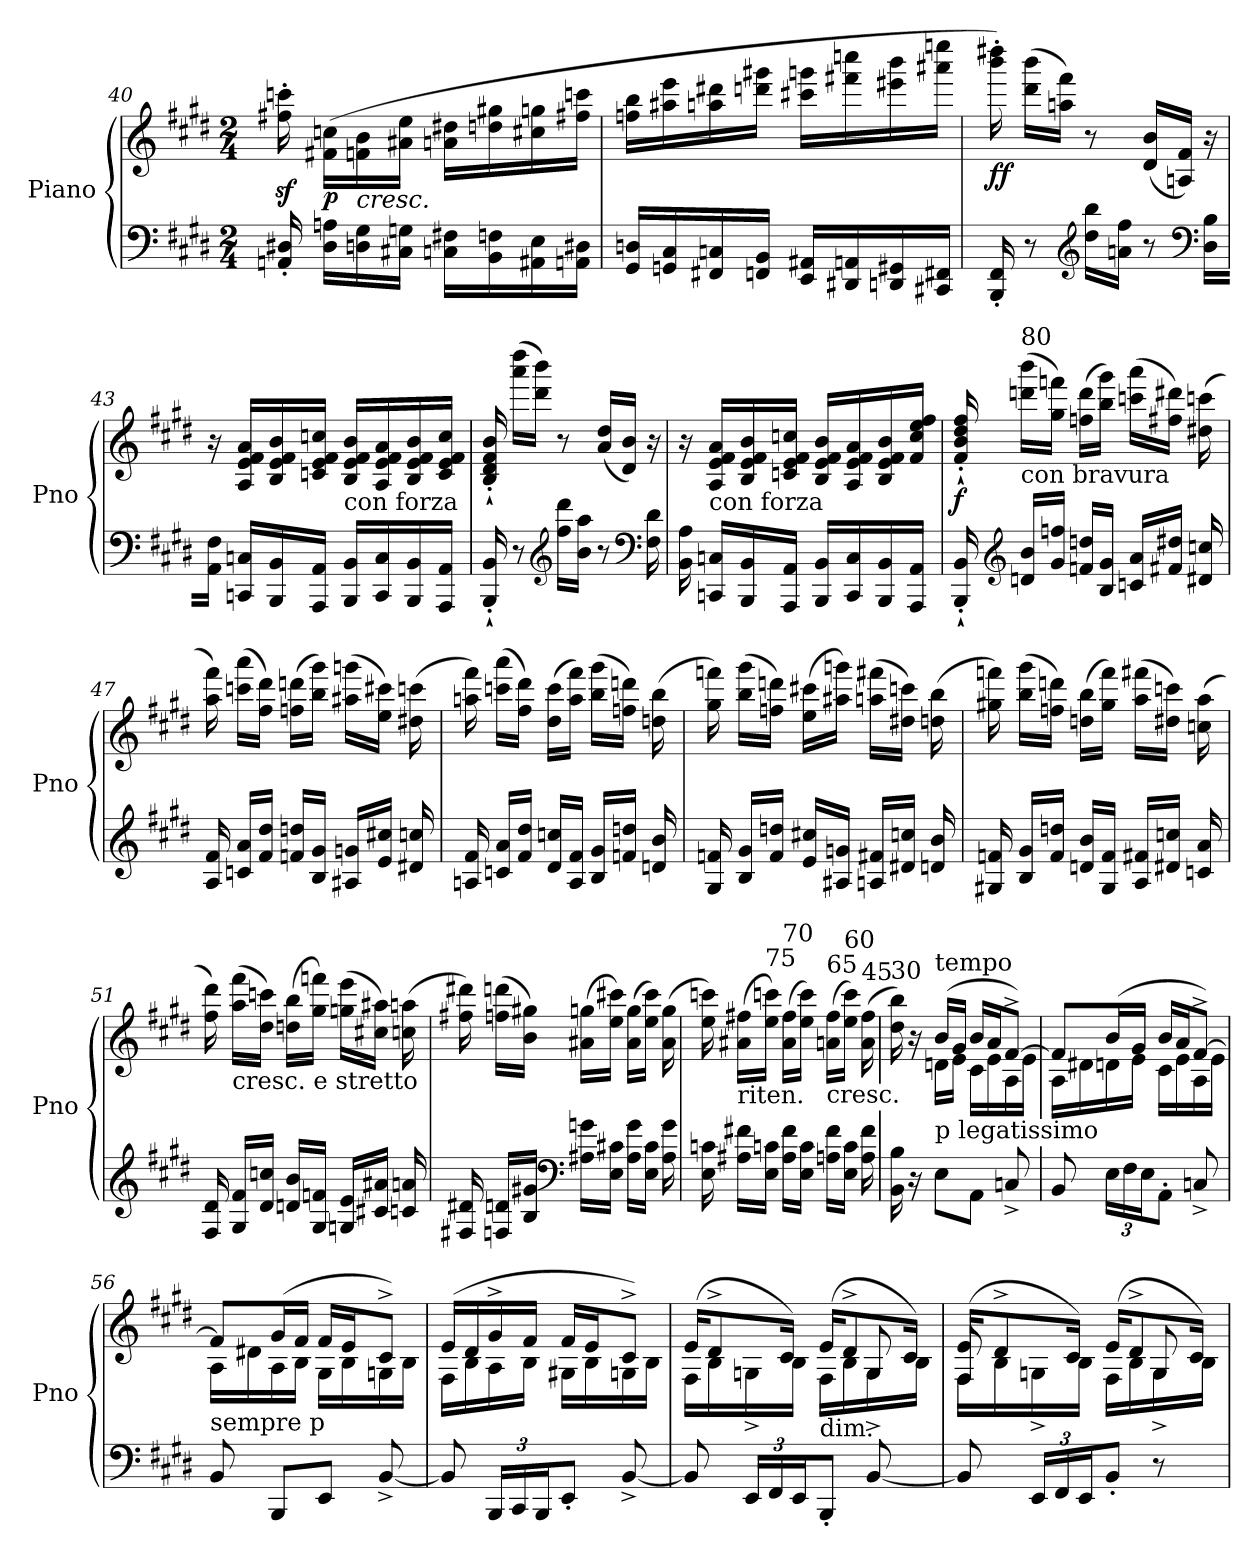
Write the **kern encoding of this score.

**kern	**kern	**dynam
*part1	*part1	*part1
*staff2	*staff1	*staff1/2
*I"Piano	*	*
*I'Pno	*	*
*clefF4	*clefG2	*
*k[f#c#g#d#]	*k[f#c#g#d#]	*
*E:	*E:	*
*M2/4	*M2/4	*
=40	=40	=40
16AAn/' 16D#X/'	16ff#X\z<' 16cccn\z<'	.
!	!	!LO:DY:b
16D#\ 16An\LL	(16f#X\ 16ccn\LL	p
!	!	!LO:HP:b
16Dn\ 16G#\	16fn\ 16b\	<
16C#X\ 16Gn\JJ	16a#X\ 16ee\JJ	.
16Cn\ 16F#X\LL	16an\ 16dd#X\LL	.
16BB\ 16Fn\	16ddn\ 16gg#X\	.
16AA#X\ 16E\	16cc#X\ 16ggn\	.
16AAn\ 16D#X\JJ	16ff#X\ 16cccn\JJ	.
!!LO:LB:g=z
=41	=41	=41
16GG#/ 16Dn/LL	16ffn\ 16bb\LL	.
16GGn/ 16C#/	16aa#X\ 16eee\	.
16FF#X/ 16Cn/	16aan\ 16ddd#X\	.
16FFn/ 16BB/JJ	16dddn\ 16ggg#X\JJ	.
16EE/ 16AA#X/LL	16ccc#X\ 16gggn\LL	.
16DD#X/ 16AAn/	16fff#X\ 16ccccn\	.
16DDn/ 16GG#X/	16eee#X\ 16bbb\	.
16CC#X/ 16FF#X/JJ	16aaa#X\ 16eeeen\JJ	.
=42	=42	=42
!	!	!LO:DY:b
16BBB/' 16FF#/'	16bbb\' 16dddd#X\')	ff
8r	(16ddd#\ 16bbb\LL	.
.	16aan\ 16fff#\JJ)	.
*clefG2	*	*
16dd#\ 16bb\LL	8r	.
16an\ 16ff#\JJ	.	.
8r	(16d#/ 16b/LL	.
.	16An/ 16f#/JJ)	.
*clefF4	*	*
16D#\ 16B\LL	16r	.
=43	=43	=43
16AA\ 16F#\JJ	16r	.
16CCn/ 16Cn/LL	16A/ 16e/ 16f#/ 16a/LL	.
16BBB/ 16BB/	16B/ 16e/ 16f#/ 16b/	.
16AAA/ 16AA/JJ	16cn/ 16e/ 16f#/ 16ccn/JJ	[
!	!LO:TX:b:t=con forza	!
16BBB/ 16BB/LL	16B/ 16e/ 16f#/ 16b/LL	.
16CC/ 16C/	16A/ 16e/ 16f#/ 16a/	.
16BBB/ 16BB/	16B/ 16e/ 16f#/ 16b/	.
16AAA/ 16AA/JJ	16c/ 16e/ 16f#/ 16cc/JJ	.
!!LO:LB:g=z
=44	=44	=44
16BBB/`' 16BB/`'	16B/`' 16d#/`' 16f#/`' 16b/`'	.
8r	(16aaa\ 16dddd#\LL	.
.	16ddd#\ 16bbb\JJ)	.
*clefG2	*	*
16ff#\ 16ddd#\LL	8r	.
16b\ 16aa\JJ	.	.
8r	(16a/ 16dd#/LL	.
.	16d#/ 16b/JJ)	.
*clefF4	*	*
16F#\ 16d#\	16r	.
=45	=45	=45
16BB\ 16A\	16r	.
!	!LO:TX:b:t=con forza	!
16CCn/ 16Cn/LL	16A/ 16e/ 16f#/ 16a/LL	.
16BBB/ 16BB/	16B/ 16e/ 16f#/ 16b/	.
16AAA/ 16AA/JJ	16cn/ 16e/ 16f#/ 16ccn/JJ	.
16BBB/ 16BB/LL	16B/ 16e/ 16f#/ 16b/LL	.
16CC/ 16C/	16A/ 16e/ 16f#/ 16a/	.
16BBB/ 16BB/	16B/ 16e/ 16f#/ 16b/	.
16AAA/ 16AA/JJ	16f#/ 16cc/ 16ee/ 16ff#/JJ	.
=46	=46	=46
!	!	!LO:DY:b
16BBB/`' 16BB/`'	16f#/`' 16b/`' 16dd#/`' 16ff#/`'	f
*clefG2	*	*
!	!LO:TX:b:t=con bravura	!
!	!LO:TX:a:t=80	!
16dn/ 16b/LL	(16dddn\ 16bbb\LL	.
16g#/ 16ffn/JJ	16gg#\ 16fffn\JJ)	.
16fn/ 16ddn/LL	(16ffn\ 16ddd\LL	.
16B/ 16g#/JJ	16bb\ 16ggg#\JJ)	.
16cn/ 16a/LL	(16cccn\ 16aaa\LL	.
16f#X/ 16dd#X/JJ	16ff#X\ 16ddd#X\JJ)	.
16d#X/ 16ccn/	(16dd#X\ 16cccn\	.
!!LO:PB:g=z
=47	=47	=47
16A/ 16f#/	16aa\ 16fff#\)	.
16cn/ 16a/LL	(16cccn\ 16aaa\LL	.
16f#/ 16dd#/JJ	16ff#\ 16ddd#\JJ)	.
16fn/ 16ddn/LL	(16ffn\ 16dddn\LL	.
16B/ 16g#/JJ	16bb\ 16ggg#\JJ)	.
16A#X/ 16gn/LL	(16aa#X\ 16gggn\LL	.
16e/ 16cc#X/JJ	16ee\ 16ccc#X\JJ)	.
16d#X/ 16ccn/	(16dd#X\ 16cccn\	.
=48	=48	=48
16An/ 16f#/	16aan\ 16fff#\)	.
16cn/ 16a/LL	(16cccn\ 16aaa\LL	.
16f#/ 16dd#/JJ	16ff#\ 16ddd#\JJ)	.
16d#/ 16ccn/LL	(16dd#\ 16ccc\LL	.
16A/ 16f#/JJ	16aa\ 16fff#\JJ)	.
16B/ 16g#/LL	(16bb\ 16ggg#\LL	.
16fn/ 16ddn/JJ	16ffn\ 16dddn\JJ)	.
16dn/ 16b/	(16ddn\ 16bb\	.
=49	=49	=49
16G#/ 16fn/	16gg#\ 16fffn\)	.
16B/ 16g#/LL	(16bb\ 16ggg#\LL	.
16f/ 16ddn/JJ	16ffn\ 16dddn\JJ)	.
16e/ 16cc#X/LL	(16ee\ 16ccc#X\LL	.
16A#X/ 16gn/JJ	16aa#X\ 16gggn\JJ)	.
16An/ 16f#X/LL	(16aan\ 16fff#X\LL	.
16d#X/ 16ccn/JJ	16dd#X\ 16cccn\JJ)	.
16dn/ 16b/	(16ddn\ 16bb\	.
!!LO:LB:g=z
=50	=50	=50
16G#X/ 16fn/	16gg#X\ 16fffn\)	.
16B/ 16g#/LL	(16bb\ 16ggg#\LL	.
16f/ 16ddn/JJ	16ffn\ 16dddn\JJ)	.
16dn/ 16b/LL	(16ddn\ 16bb\LL	.
16G#/ 16f/JJ	16gg#\ 16fff\JJ)	.
16A/ 16f#X/LL	(16aa\ 16fff#X\LL	.
16d#X/ 16ccn/JJ	16dd#X\ 16cccn\JJ)	.
16cn/ 16a/	(16ccn\ 16aa\	.
=51	=51	=51
16F#/ 16d#/	16ff#\ 16ddd#\)	.
!	!LO:TX:b:t=cresc. e stretto	!
16G#/ 16f#/LL	(16aa\ 16fff#\LL	.
16d#/ 16ccn/JJ	16dd#\ 16cccn\JJ)	.
16dn/ 16b/LL	(16ddn\ 16bb\LL	.
16G#/ 16fn/JJ	16gg#\ 16fffn\JJ)	.
16Gn/ 16e/LL	(16ggn\ 16eee\LL	.
16c#X/ 16a#X/JJ	16cc#X\ 16aa#X\JJ)	.
16cn/ 16an/	(16ccn\ 16aan\	.
=52	=52	=52
16F#X/ 16d#X/	16ff#X\ 16ddd#X\)	.
16Fn/ 16dn/LL	(16ffn\ 16dddn\LL	.
16B/ 16g#X/JJ	16b\ 16gg#X\JJ)	.
*clefF4	*	*
16A#X\ 16gn\LL	(16a#X\ 16ggn\LL	.
16E\ 16c#X\JJ	16ee\ 16ccc#X\JJ)	.
16A#\ 16g\LL	(16a#\ 16gg\LL	.
16E\ 16c#\JJ	16ee\ 16ccc#\JJ)	.
16A#\ 16g\	(16a#\ 16gg\	.
!!LO:LB:g=z
=53	=53	=53
16E\ 16cn\	16ee\ 16cccn\)	.
!	!LO:TX:b:t=riten.	!
16A#X\ 16f#X\LL	(16a#X\ 16ff#X\LL	.
!	!LO:TX:a:t=75	!
16E\ 16cn\JJ	16ee\ 16cccn\JJ)	.
!	!LO:TX:a:t=70	!
16A#\ 16f#\LL	(16a#\ 16ff#\LL	.
16E\ 16c\JJ	16ee\ 16ccc\JJ)	.
!	!LO:TX:a:t=65	!
!	!LO:TX:b:t=cresc.	!
16An\ 16f#\LL	(16an\ 16ff#\LL	.
!	!LO:TX:a:t=60	!
16E\ 16c\JJ	16ee\ 16ccc\JJ)	.
!	!LO:TX:a:t=45	!
16A\ 16f#\	(16a\ 16ff#\	.
=54	=54	=54
*	*^	*
!	!LO:TX:a:t=30	!	!
16BB\ 16B\	16dd#\ 16bb\)	8ryy	.
16r	16r	.	.
!	!LO:TX:b:t=p legatissimo	!	!
!	!LO:TX:a:t=tempo	!	!
8E\L	(16b/LL	16dn\LL	.
.	16g#/JJ	16e\JJ	.
8AA\J	16b/LL	16c#\LL	.
.	16a/J	16e\	.
8Cn^/	[8f#^/J)	16A\	.
.	.	16e\JJ	.
=55	=55	=55	=55
8BB/	8f#/L]	16A\LL	.
.	.	16d#X\	.
*Xbrackettup	*	*	*
24E\LL	(16b/L	16dn\	.
24F#\	.	.	.
.	16g#/JJ	16e\JJ	.
24E\J	.	.	.
8AA'\J	16b/LL	16c#\LL	.
.	16a/J	16e\	.
8Cn^/	[8f#^/J)	16A\	.
.	.	16e\JJ	.
=56	=56	=56	=56
!LO:TX:a:t=sempre p	!	!	!
8BB/	8f#/L]	16A\LL	.
.	.	16d#X\	.
8BBB/L	(16g#/L	16A\	.
.	16f#/JJ	16B\JJ	.
8EE/J	16f#/LL	16G#\LL	.
.	16e/J	16B\	.
[8BB^/	8c#^/J)	16Gn\	.
.	.	16B\JJ	.
!!LO:LB:g=z	!!
=57	=57	=57	=57
8BB/]	(16e/LL	16F#\LL	.
.	16d#/	16B\	.
24BBB/LL	16g#^/	16A\	.
24CC#/	.	.	.
.	16f#/JJ	16B\JJ	.
24BBB/J	.	.	.
8EE'/J	16f#/LL	16G#X\LL	.
.	16e/J	16B\	.
[8BB^/	8c#^/J)	16Gn\	.
.	.	16B\JJ	.
=58	=58	=58	=58
*	*	*^	*
8BB/]	(16e/KL	16F#\LL	4.ryy	.
.	8d#^/	16B\	.	.
24EE/LL	.	16Gn^\	.	.
24FF#/	.	.	.	.
.	16c#/Jk)	16B\JJ	.	.
24EE/J	.	.	.	.
!	!LO:TX:b:t=dim.	!	!	!
8BBB'/J	(16e/KL	16F#\LL	.	.
.	8d#^/	16B\	.	.
[8BB/	.	16G^\	8G/	.
.	16c#/Jk)	16B\JJ	.	.
=59	=59	=59	=59	=59
8BB/]	(16e/KL	16F#\LL	8F#/	.
.	8d#^/	16B\	.	.
24EE/LL	.	16Gn^\	4ryy	.
24FF#/	.	.	.	.
.	16c#/Jk)	16B\JJ	.	.
24EE/J	.	.	.	.
8BB'/J	(16e/KL	16F#\LL	.	.
.	8d#^/	16B\	.	.
8r	.	16G^\	8G/	.
.	16c#/Jk)	16B\JJ	.	.
*	*v	*v	*v	*
=	=	=
*-	*-	*-
